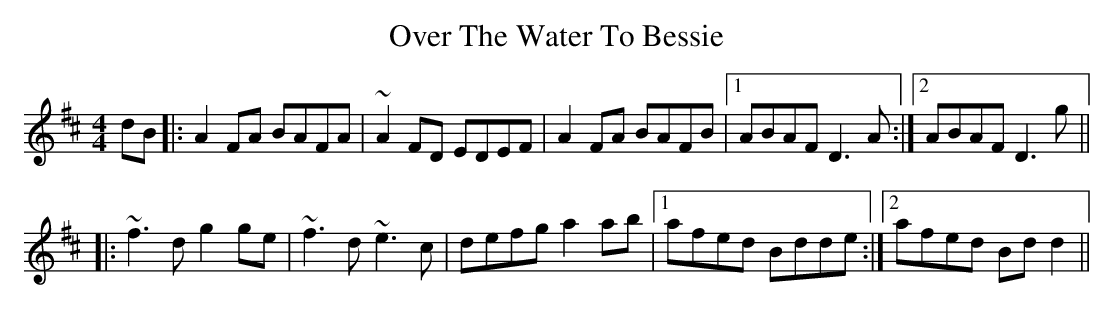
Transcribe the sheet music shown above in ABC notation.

X:1
T: Over The Water To Bessie
M: 4/4
L: 1/8
K: Dmaj
dB|:A2FA BAFA|~A2FD EDEF|A2FA BAFB|1 ABAF D3A:|2 ABAF D3g||
|:~f3d g2ge|~f3d ~e3c|defg a2ab|1 afed Bdde:|2 afed Bdd2||
